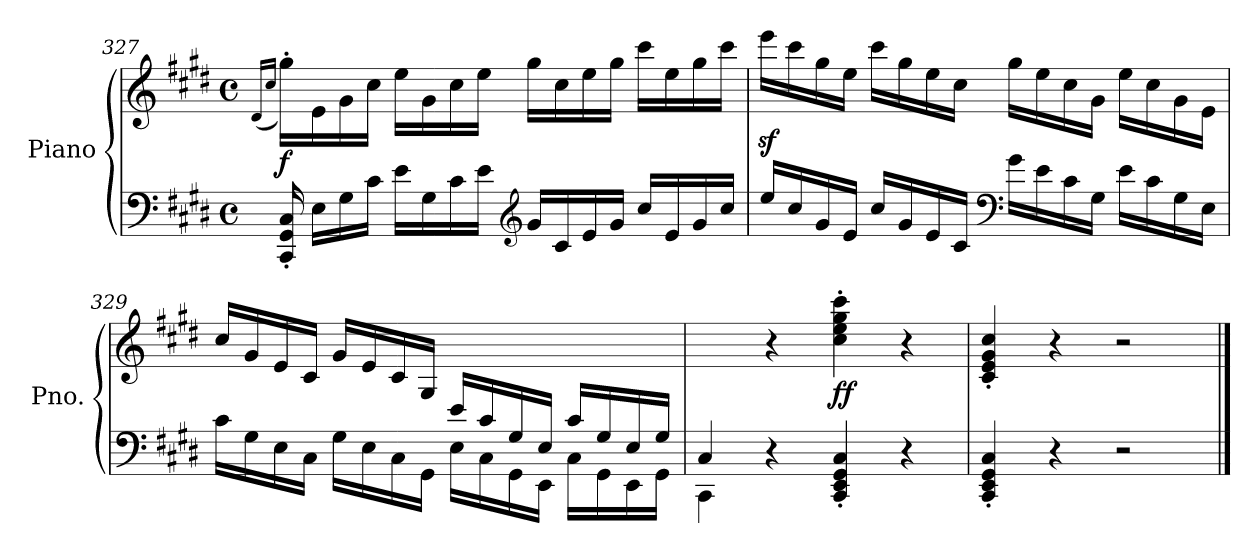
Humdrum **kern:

**kern	**kern	**dynam
*part1	*part1	*part1
*staff2	*staff1	*staff1/2
*I"Piano	*	*
*I'Pno.	*	*
*clefF4	*clefG2	*
*k[f#c#g#d#]	*k[f#c#g#d#]	*
*M4/4	*M4/4	*
*met(c)	*met(c)	*
=327	=327	=327
.	(>16qd#/LL	.
.	16qcc#/JJ	.
!	!	!LO:DY:b
16CC#/' 16GG#/' 16C#/'	16gg#'\LL)	f
16E\LL	(16e\	.
16G#\	16g#\	.
16c#\JJ	16cc#\JJ	.
16e\LL	16ee\LL	.
16G#\	16g#\	.
16c#\	16cc#\	.
16e\JJ	16ee\JJ	.
*clefG2	*	*
16g#/LL	16gg#\LL	.
16c#/	16cc#\	.
16e/	16ee\	.
16g#/JJ	16gg#\JJ	.
16cc#/LL	16ccc#\LL	.
16e/	16ee\	.
16g#/	16gg#\	.
16cc#/JJ	16ccc#\JJ	.
!!LO:LB:g=z
=328	=328	=328
16ee/LL	16eeez<\LL	.
16cc#/	16ccc#\	.
16g#/	16gg#\	.
16e/JJ	16ee\JJ	.
16cc#/LL	16ccc#\LL	.
16g#/	16gg#\	.
16e/	16ee\	.
16c#/JJ	16cc#\JJ	.
*clefF4	*	*
16g#\LL	16gg#\LL	.
16e\	16ee\	.
16c#\	16cc#\	.
16G#\JJ	16g#\JJ	.
16e\LL	16ee\LL	.
16c#\	16cc#\	.
16G#\	16g#\	.
16E\JJ	16e\JJ	.
=329	=329	=329
*^	*	*
2ryy	16c#\LL	16cc#/LL	.
.	16G#\	16g#/	.
.	16E\	16e/	.
.	16C#\JJ	16c#/JJ	.
.	16G#\LL	16g#/LL	.
.	16E\	16e/	.
.	16C#\	16c#/	.
.	16GG#\JJ	16G#/JJ	.
16e/LL	16E\LL	2ryy	.
16c#/	16C#\	.	.
16G#/	16GG#\	.	.
16E/JJ	16EE\JJ	.	.
16c#/LL	16C#\LL	.	.
16G#/	16GG#\	.	.
16E/	16EE\	.	.
16G#/JJ	16GG#\JJ	.	.
=330	=330	=330	=330
4C#/)	4CC#\	4ryy	.
2.ryy	4r	4r	.
!	!	!	!LO:DY:b
.	4CC#/' 4EE/' 4GG#/' 4C#/'	4cc#\' 4ee\' 4gg#\' 4ccc#\'	ff
.	4r	4r	.
*v	*v	*	*
=331	=331	=331
4CC#/' 4EE/' 4GG#/' 4C#/'	4c#/' 4e/' 4g#/' 4cc#/'	.
4r	4r	.
2r	2r	.
==	==	==
*-	*-	*-
